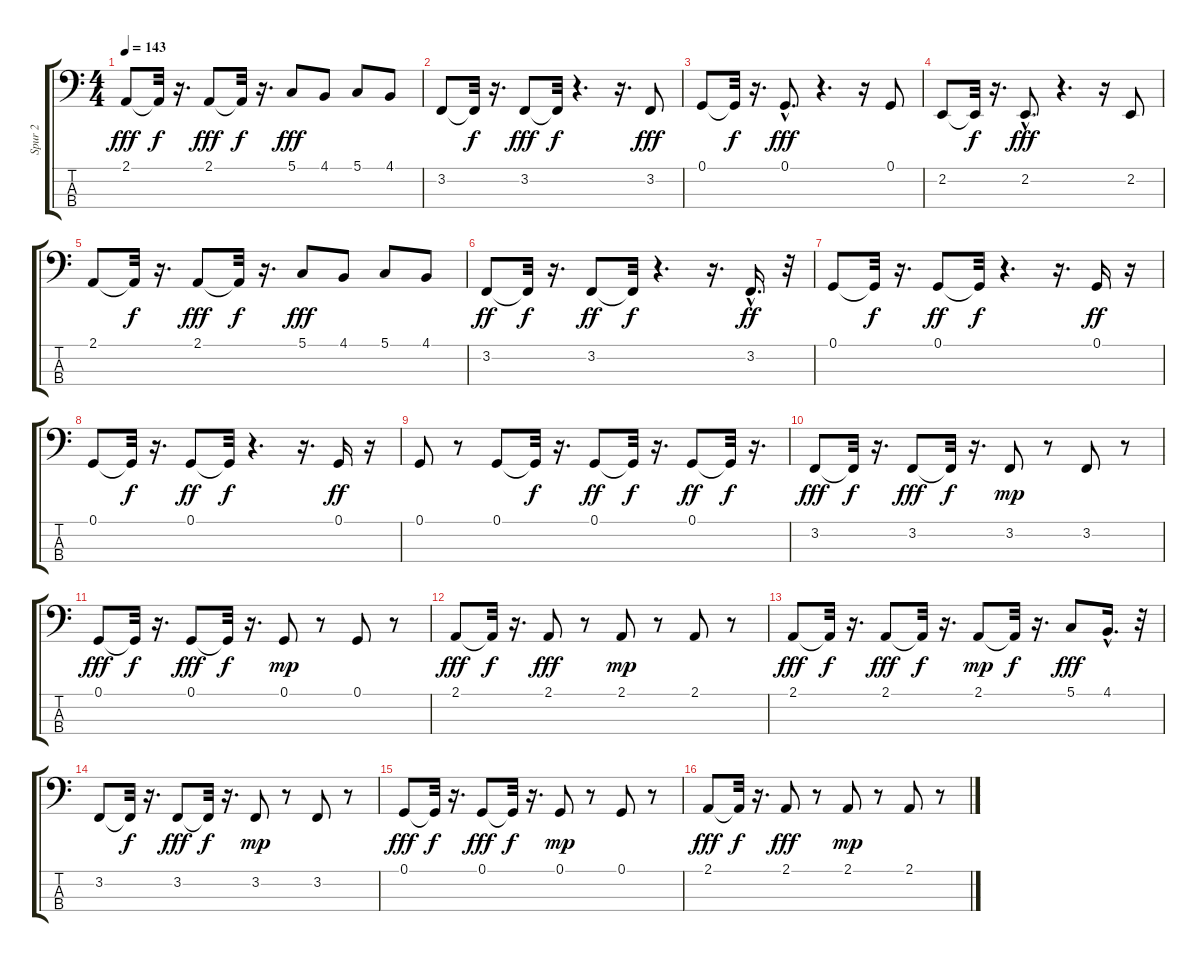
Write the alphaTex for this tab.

\track ("Spur 2" "Spur 2") {instrument lead2sawtooth}
\staff {score tabs}
\tuning (G2 D2 A1 E1) {hide}
\ts (4 4)
\tempo 143
\clef f4
\ks c
2.1.8{dy fff} 2.1{t}.32{dy f} r.16{d} 2.1.8{dy fff} 2.1{t}.32{dy f} r.16{d} 5.1.8{dy fff} 4.1.8 5.1.8 4.1.8 |
3.2.8 3.2{t}.32{dy f} r.16{d} 3.2.8{dy fff} 3.2{t}.32{dy f} r.4{d} r.16{d} 3.2.8{dy fff} |
0.1.8 0.1{t}.32{dy f} r.16{d} 0.1{hac}.8{d dy fff} r.4{d} r.16 0.1.8 |
2.2.8 2.2{t}.32{dy f} r.16{d} 2.2{hac}.8{d dy fff} r.4{d} r.16 2.2.8 |
2.1.8 2.1{t}.32{dy f} r.16{d} 2.1.8{dy fff} 2.1{t}.32{dy f} r.16{d} 5.1.8{dy fff} 4.1.8 5.1.8 4.1.8 |
3.2.8{dy ff} 3.2{t}.32{dy f} r.16{d} 3.2.8{dy ff} 3.2{t}.32{dy f} r.4{d} r.16{d} 3.2{hac}.16{d dy ff} r.32 |
0.1.8 0.1{t}.32{dy f} r.16{d} 0.1.8{dy ff} 0.1{t}.32{dy f} r.4{d} r.16{d} 0.1.16{dy ff} r.16 |
0.1.8 0.1{t}.32{dy f} r.16{d} 0.1.8{dy ff} 0.1{t}.32{dy f} r.4{d} r.16{d} 0.1.16{dy ff} r.16 |
0.1.8 r.8 0.1.8 0.1{t}.32{dy f} r.16{d} 0.1.8{dy ff} 0.1{t}.32{dy f} r.16{d} 0.1.8{dy ff} 0.1{t}.32{dy f} r.16{d} |
3.2.8{dy fff} 3.2{t}.32{dy f} r.16{d} 3.2.8{dy fff} 3.2{t}.32{dy f} r.16{d} 3.2.8{dy mp} r.8 3.2.8 r.8 |
0.1.8{dy fff} 0.1{t}.32{dy f} r.16{d} 0.1.8{dy fff} 0.1{t}.32{dy f} r.16{d} 0.1.8{dy mp} r.8 0.1.8 r.8 |
2.1.8{dy fff} 2.1{t}.32{dy f} r.16{d} 2.1.8{dy fff} r.8 2.1.8{dy mp} r.8 2.1.8 r.8 |
2.1.8{dy fff} 2.1{t}.32{dy f} r.16{d} 2.1.8{dy fff} 2.1{t}.32{dy f} r.16{d} 2.1.8{dy mp} 2.1{t}.32{dy f} r.16{d} 5.1.8{dy fff} 4.1{hac}.16{d} r.32 |
3.2.8 3.2{t}.32{dy f} r.16{d} 3.2.8{dy fff} 3.2{t}.32{dy f} r.16{d} 3.2.8{dy mp} r.8 3.2.8 r.8 |
0.1.8{dy fff} 0.1{t}.32{dy f} r.16{d} 0.1.8{dy fff} 0.1{t}.32{dy f} r.16{d} 0.1.8{dy mp} r.8 0.1.8 r.8 |
2.1.8{dy fff} 2.1{t}.32{dy f} r.16{d} 2.1.8{dy fff} r.8 2.1.8{dy mp} r.8 2.1.8 r.8
